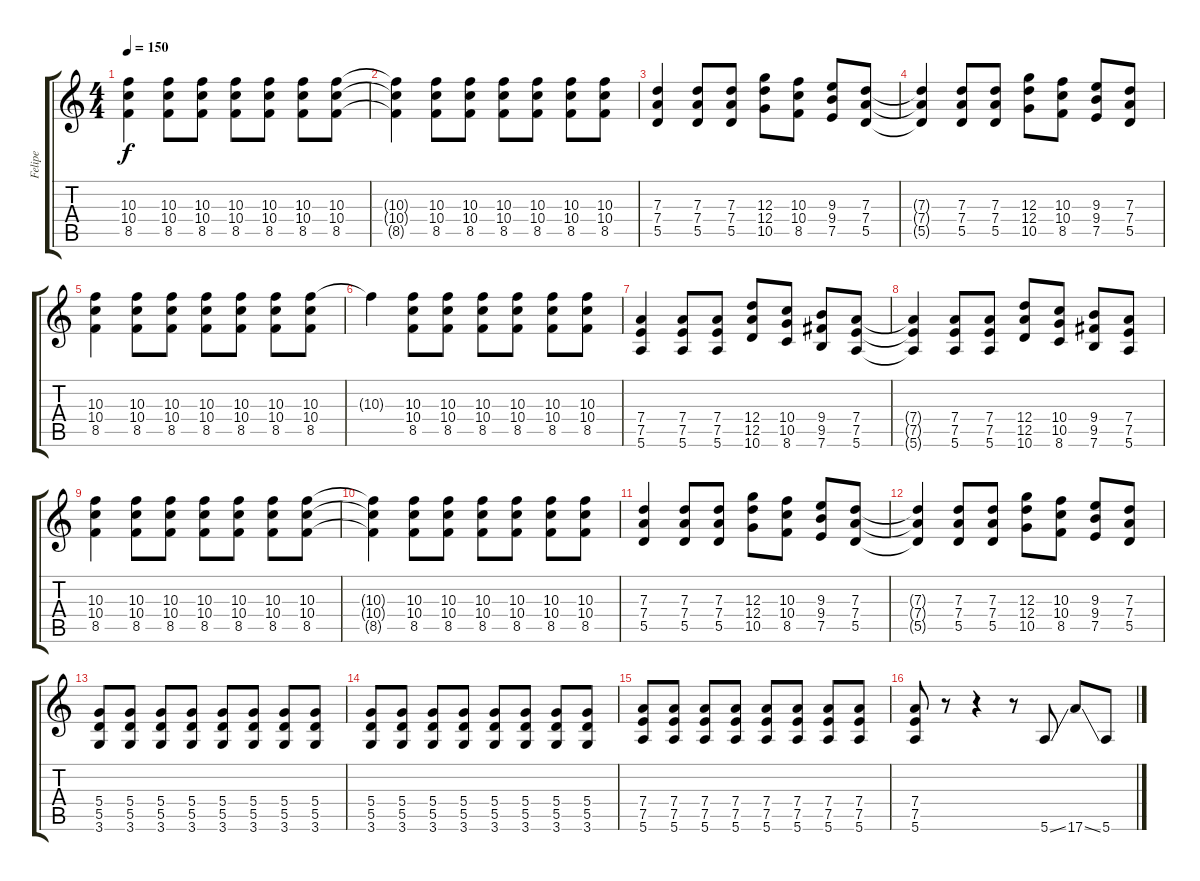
\track ("Felipe" "Felipe") {instrument distortionguitar}
\staff {score tabs}
\tuning (E4 B3 G3 D3 A2 E2) {hide}
\ts (4 4)
\tempo 150
\clef g2
\ks c
(10.3 10.4 8.5).4{dy f instrument distortionguitar} (10.3 10.4 8.5).8 (10.3 10.4 8.5).8 (10.3 10.4 8.5).8 (10.3 10.4 8.5).8 (10.3 10.4 8.5).8 (10.3 10.4 8.5).8 |
(10.3{t} 10.4{t} 8.5{t}).4 (10.3 10.4 8.5).8 (10.3 10.4 8.5).8 (10.3 10.4 8.5).8 (10.3 10.4 8.5).8 (10.3 10.4 8.5).8 (10.3 10.4 8.5).8 |
(7.3 7.4 5.5).4 (7.3 7.4 5.5).8 (7.3 7.4 5.5).8 (12.3 12.4 10.5).8 (10.3 10.4 8.5).8 (9.3 9.4 7.5).8 (7.3 7.4 5.5).8 |
(7.3{t} 7.4{t} 5.5{t}).4 (7.3 7.4 5.5).8 (7.3 7.4 5.5).8 (12.3 12.4 10.5).8 (10.3 10.4 8.5).8 (9.3 9.4 7.5).8 (7.3 7.4 5.5).8 |
(10.3 10.4 8.5).4 (10.3 10.4 8.5).8 (10.3 10.4 8.5).8 (10.3 10.4 8.5).8 (10.3 10.4 8.5).8 (10.3 10.4 8.5).8 (10.3 10.4 8.5).8 |
10.3{t}.4 (10.3 10.4 8.5).8 (10.3 10.4 8.5).8 (10.3 10.4 8.5).8 (10.3 10.4 8.5).8 (10.3 10.4 8.5).8 (10.3 10.4 8.5).8 |
(7.4 7.5 5.6).4 (7.4 7.5 5.6).8 (7.4 7.5 5.6).8 (12.4 12.5 10.6).8 (10.4 10.5 8.6).8 (9.4 9.5 7.6).8 (7.4 7.5 5.6).8 |
(7.4{t} 7.5{t} 5.6{t}).4 (7.4 7.5 5.6).8 (7.4 7.5 5.6).8 (12.4 12.5 10.6).8 (10.4 10.5 8.6).8 (9.4 9.5 7.6).8 (7.4 7.5 5.6).8 |
(10.3 10.4 8.5).4 (10.3 10.4 8.5).8 (10.3 10.4 8.5).8 (10.3 10.4 8.5).8 (10.3 10.4 8.5).8 (10.3 10.4 8.5).8 (10.3 10.4 8.5).8 |
(10.3{t} 10.4{t} 8.5{t}).4 (10.3 10.4 8.5).8 (10.3 10.4 8.5).8 (10.3 10.4 8.5).8 (10.3 10.4 8.5).8 (10.3 10.4 8.5).8 (10.3 10.4 8.5).8 |
(7.3 7.4 5.5).4 (7.3 7.4 5.5).8 (7.3 7.4 5.5).8 (12.3 12.4 10.5).8 (10.3 10.4 8.5).8 (9.3 9.4 7.5).8 (7.3 7.4 5.5).8 |
(7.3{t} 7.4{t} 5.5{t}).4 (7.3 7.4 5.5).8 (7.3 7.4 5.5).8 (12.3 12.4 10.5).8 (10.3 10.4 8.5).8 (9.3 9.4 7.5).8 (7.3 7.4 5.5).8 |
(5.4 5.5 3.6).8 (5.4 5.5 3.6).8 (5.4 5.5 3.6).8 (5.4 5.5 3.6).8 (5.4 5.5 3.6).8 (5.4 5.5 3.6).8 (5.4 5.5 3.6).8 (5.4 5.5 3.6).8 |
(5.4 5.5 3.6).8 (5.4 5.5 3.6).8 (5.4 5.5 3.6).8 (5.4 5.5 3.6).8 (5.4 5.5 3.6).8 (5.4 5.5 3.6).8 (5.4 5.5 3.6).8 (5.4 5.5 3.6).8 |
(7.4 7.5 5.6).8 (7.4 7.5 5.6).8 (7.4 7.5 5.6).8 (7.4 7.5 5.6).8 (7.4 7.5 5.6).8 (7.4 7.5 5.6).8 (7.4 7.5 5.6).8 (7.4 7.5 5.6).8 |
(7.4 7.5 5.6).8 r.8 r.4 r.8 5.6{ss}.8 17.6{ss}.8 5.6.8
